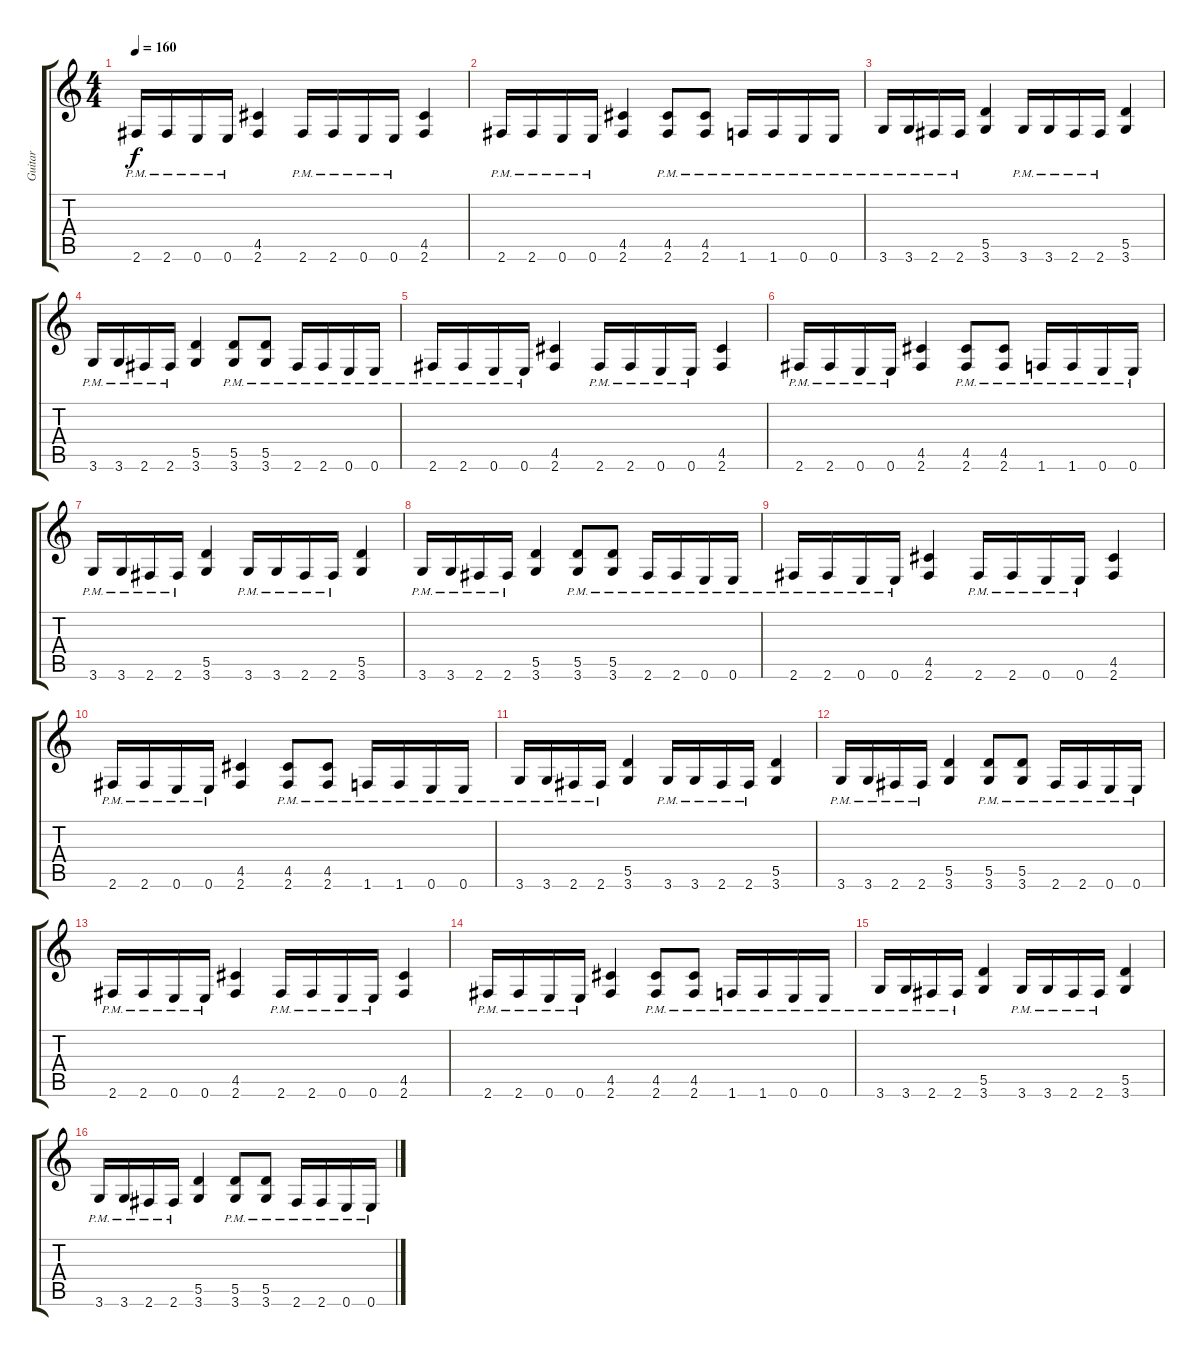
\track ("Guitar" "Guitar") {instrument distortionguitar}
\staff {score tabs}
\tuning (E4 B3 G3 D3 A2 E2) {hide}
\ts (4 4)
\tempo 160
\clef g2
\ks c
2.6{pm}.16{dy f instrument distortionguitar} 2.6{pm}.16 0.6{pm}.16 0.6{pm}.16 (4.5 2.6).4 2.6{pm}.16 2.6{pm}.16 0.6{pm}.16 0.6{pm}.16 (4.5 2.6).4 |
2.6{pm}.16 2.6{pm}.16 0.6{pm}.16 0.6{pm}.16 (4.5 2.6).4 (4.5{pm} 2.6{pm}).8 (4.5{pm} 2.6{pm}).8 1.6{pm}.16 1.6{pm}.16 0.6{pm}.16 0.6{pm}.16 |
3.6{pm}.16 3.6{pm}.16 2.6{pm}.16 2.6{pm}.16 (5.5 3.6).4 3.6{pm}.16 3.6{pm}.16 2.6{pm}.16 2.6{pm}.16 (5.5 3.6).4 |
3.6{pm}.16 3.6{pm}.16 2.6{pm}.16 2.6{pm}.16 (5.5 3.6).4 (5.5{pm} 3.6{pm}).8 (5.5{pm} 3.6{pm}).8 2.6{pm}.16 2.6{pm}.16 0.6{pm}.16 0.6{pm}.16 |
2.6{pm}.16 2.6{pm}.16 0.6{pm}.16 0.6{pm}.16 (4.5 2.6).4 2.6{pm}.16 2.6{pm}.16 0.6{pm}.16 0.6{pm}.16 (4.5 2.6).4 |
2.6{pm}.16 2.6{pm}.16 0.6{pm}.16 0.6{pm}.16 (4.5 2.6).4 (4.5{pm} 2.6{pm}).8 (4.5{pm} 2.6{pm}).8 1.6{pm}.16 1.6{pm}.16 0.6{pm}.16 0.6{pm}.16 |
3.6{pm}.16 3.6{pm}.16 2.6{pm}.16 2.6{pm}.16 (5.5 3.6).4 3.6{pm}.16 3.6{pm}.16 2.6{pm}.16 2.6{pm}.16 (5.5 3.6).4 |
3.6{pm}.16 3.6{pm}.16 2.6{pm}.16 2.6{pm}.16 (5.5 3.6).4 (5.5{pm} 3.6{pm}).8 (5.5{pm} 3.6{pm}).8 2.6{pm}.16 2.6{pm}.16 0.6{pm}.16 0.6{pm}.16 |
2.6{pm}.16 2.6{pm}.16 0.6{pm}.16 0.6{pm}.16 (4.5 2.6).4 2.6{pm}.16 2.6{pm}.16 0.6{pm}.16 0.6{pm}.16 (4.5 2.6).4 |
2.6{pm}.16 2.6{pm}.16 0.6{pm}.16 0.6{pm}.16 (4.5 2.6).4 (4.5{pm} 2.6{pm}).8 (4.5{pm} 2.6{pm}).8 1.6{pm}.16 1.6{pm}.16 0.6{pm}.16 0.6{pm}.16 |
3.6{pm}.16 3.6{pm}.16 2.6{pm}.16 2.6{pm}.16 (5.5 3.6).4 3.6{pm}.16 3.6{pm}.16 2.6{pm}.16 2.6{pm}.16 (5.5 3.6).4 |
3.6{pm}.16 3.6{pm}.16 2.6{pm}.16 2.6{pm}.16 (5.5 3.6).4 (5.5{pm} 3.6{pm}).8 (5.5{pm} 3.6{pm}).8 2.6{pm}.16 2.6{pm}.16 0.6{pm}.16 0.6{pm}.16 |
2.6{pm}.16 2.6{pm}.16 0.6{pm}.16 0.6{pm}.16 (4.5 2.6).4 2.6{pm}.16 2.6{pm}.16 0.6{pm}.16 0.6{pm}.16 (4.5 2.6).4 |
2.6{pm}.16 2.6{pm}.16 0.6{pm}.16 0.6{pm}.16 (4.5 2.6).4 (4.5{pm} 2.6{pm}).8 (4.5{pm} 2.6{pm}).8 1.6{pm}.16 1.6{pm}.16 0.6{pm}.16 0.6{pm}.16 |
3.6{pm}.16 3.6{pm}.16 2.6{pm}.16 2.6{pm}.16 (5.5 3.6).4 3.6{pm}.16 3.6{pm}.16 2.6{pm}.16 2.6{pm}.16 (5.5 3.6).4 |
3.6{pm}.16 3.6{pm}.16 2.6{pm}.16 2.6{pm}.16 (5.5 3.6).4 (5.5{pm} 3.6{pm}).8 (5.5{pm} 3.6{pm}).8 2.6{pm}.16 2.6{pm}.16 0.6{pm}.16 0.6{pm}.16
